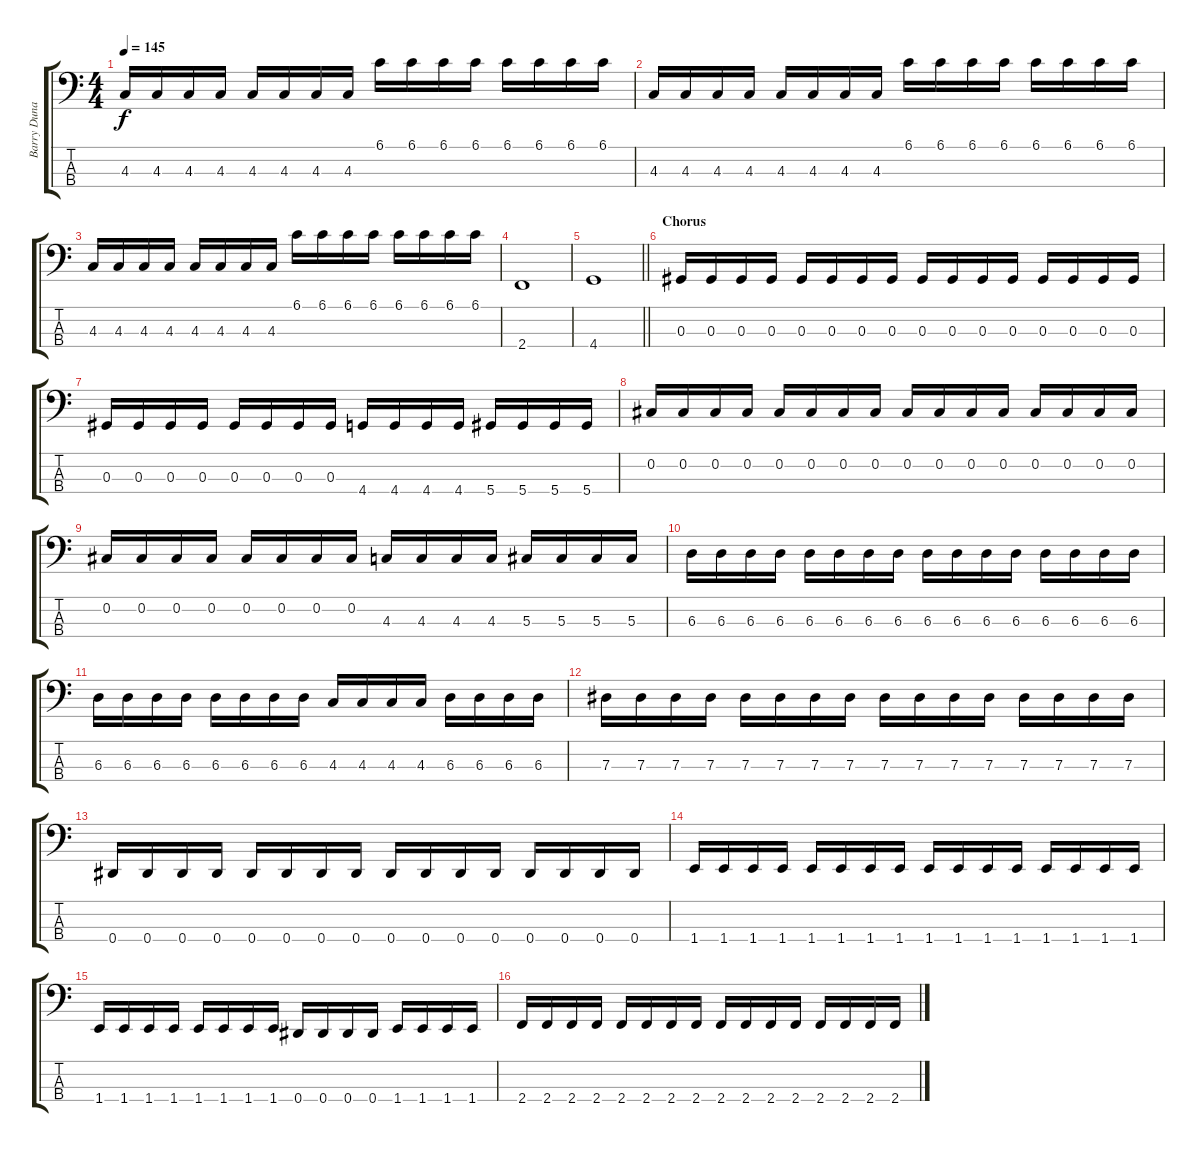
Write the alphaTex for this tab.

\track ("Barry Dunaway" "Barry Duna") {instrument electricbassfinger}
\staff {score tabs}
\tuning (Gb2 Db2 Ab1 Eb1) {hide}
\ts (4 4)
\tempo 145
\clef f4
\ks c
4.3.16{dy f} 4.3.16 4.3.16 4.3.16 4.3.16 4.3.16 4.3.16 4.3.16 6.1.16 6.1.16 6.1.16 6.1.16 6.1.16 6.1.16 6.1.16 6.1.16 |
4.3.16 4.3.16 4.3.16 4.3.16 4.3.16 4.3.16 4.3.16 4.3.16 6.1.16 6.1.16 6.1.16 6.1.16 6.1.16 6.1.16 6.1.16 6.1.16 |
4.3.16 4.3.16 4.3.16 4.3.16 4.3.16 4.3.16 4.3.16 4.3.16 6.1.16 6.1.16 6.1.16 6.1.16 6.1.16 6.1.16 6.1.16 6.1.16 |
2.4.1 |
\barLineRight lightlight
4.4.1 |
\section ("" "Chorus")
0.3.16 0.3.16 0.3.16 0.3.16 0.3.16 0.3.16 0.3.16 0.3.16 0.3.16 0.3.16 0.3.16 0.3.16 0.3.16 0.3.16 0.3.16 0.3.16 |
0.3.16 0.3.16 0.3.16 0.3.16 0.3.16 0.3.16 0.3.16 0.3.16 4.4.16 4.4.16 4.4.16 4.4.16 5.4.16 5.4.16 5.4.16 5.4.16 |
0.2.16 0.2.16 0.2.16 0.2.16 0.2.16 0.2.16 0.2.16 0.2.16 0.2.16 0.2.16 0.2.16 0.2.16 0.2.16 0.2.16 0.2.16 0.2.16 |
0.2.16 0.2.16 0.2.16 0.2.16 0.2.16 0.2.16 0.2.16 0.2.16 4.3.16 4.3.16 4.3.16 4.3.16 5.3.16 5.3.16 5.3.16 5.3.16 |
6.3.16 6.3.16 6.3.16 6.3.16 6.3.16 6.3.16 6.3.16 6.3.16 6.3.16 6.3.16 6.3.16 6.3.16 6.3.16 6.3.16 6.3.16 6.3.16 |
6.3.16 6.3.16 6.3.16 6.3.16 6.3.16 6.3.16 6.3.16 6.3.16 4.3.16 4.3.16 4.3.16 4.3.16 6.3.16 6.3.16 6.3.16 6.3.16 |
7.3.16 7.3.16 7.3.16 7.3.16 7.3.16 7.3.16 7.3.16 7.3.16 7.3.16 7.3.16 7.3.16 7.3.16 7.3.16 7.3.16 7.3.16 7.3.16 |
0.4.16 0.4.16 0.4.16 0.4.16 0.4.16 0.4.16 0.4.16 0.4.16 0.4.16 0.4.16 0.4.16 0.4.16 0.4.16 0.4.16 0.4.16 0.4.16 |
1.4.16 1.4.16 1.4.16 1.4.16 1.4.16 1.4.16 1.4.16 1.4.16 1.4.16 1.4.16 1.4.16 1.4.16 1.4.16 1.4.16 1.4.16 1.4.16 |
1.4.16 1.4.16 1.4.16 1.4.16 1.4.16 1.4.16 1.4.16 1.4.16 0.4.16 0.4.16 0.4.16 0.4.16 1.4.16 1.4.16 1.4.16 1.4.16 |
2.4.16 2.4.16 2.4.16 2.4.16 2.4.16 2.4.16 2.4.16 2.4.16 2.4.16 2.4.16 2.4.16 2.4.16 2.4.16 2.4.16 2.4.16 2.4.16
